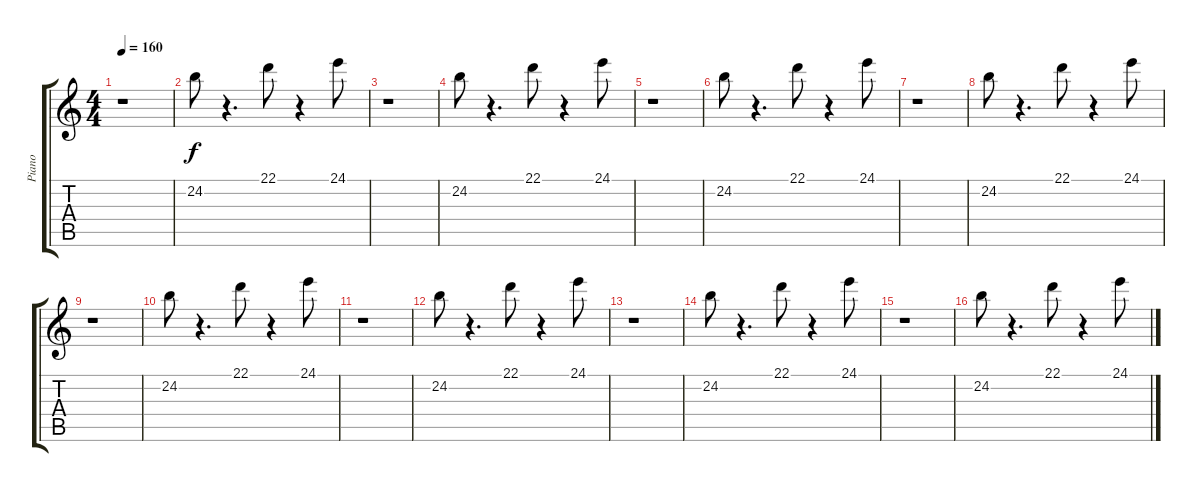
\track ("Piano" "Piano") {instrument electricpiano1}
\staff {score tabs}
\tuning (E4 B3 G3 D3 A2 E2) {hide}
\ts (4 4)
\tempo 160
\clef g2
\ks c
r.1{dy f} |
24.2.8 r.4{d} 22.1.8 r.4 24.1.8 |
r.1 |
24.2.8 r.4{d} 22.1.8 r.4 24.1.8 |
r.1 |
24.2.8 r.4{d} 22.1.8 r.4 24.1.8 |
r.1 |
24.2.8 r.4{d} 22.1.8 r.4 24.1.8 |
r.1 |
24.2.8 r.4{d} 22.1.8 r.4 24.1.8 |
r.1 |
24.2.8 r.4{d} 22.1.8 r.4 24.1.8 |
r.1 |
24.2.8 r.4{d} 22.1.8 r.4 24.1.8 |
r.1 |
24.2.8 r.4{d} 22.1.8 r.4 24.1.8
